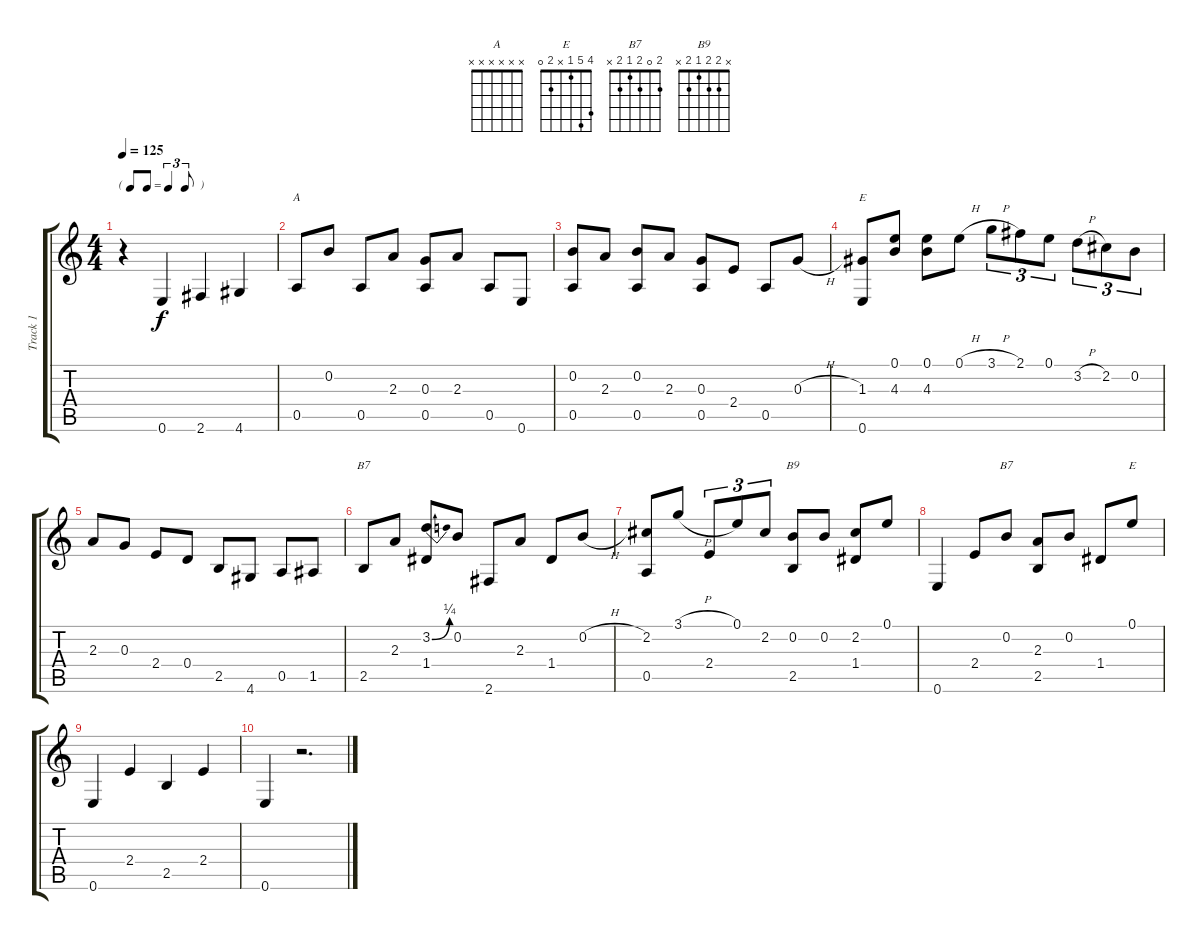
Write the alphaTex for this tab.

\track ("Track 1" "Track 1") {instrument acousticguitarnylon}
\staff {score tabs}
\tuning (E4 B3 G3 D3 A2 E2) {hide}
\chord ("A" x x x x x x)
\chord ("E" x x x x x x)
\chord ("B7" x x x x x x)
\chord ("B9" x 2 2 1 2 x)
\chord ("B7" 2 0 2 1 2 x)
\chord ("E" 4 5 1 x 2 0)
\ts (4 4)
\tf triplet8th
\tempo 125
\clef g2
\ks c
r.4{dy f} 0.6.4 2.6.4 4.6.4 |
0.5.8{ch "A"} 0.2.8 0.5.8 2.3.8 (0.3 0.5).8 2.3.8 0.5.8 0.6.8 |
(0.2 0.5).8 2.3.8 (0.2 0.5).8 2.3.8 (0.3 0.5).8 2.4.8 0.5.8 0.3{h}.8 |
(1.3 0.6).8{ch "E"} (0.1 4.3).8 (0.1 4.3).8 0.1{h}.8 3.1{h}.8{tu (3 2)} 2.1.8{tu (3 2)} 0.1.8{tu (3 2)} 3.2{h}.8{tu (3 2)} 2.2.8{tu (3 2)} 0.2.8{tu (3 2)} |
2.3.8 0.3.8 2.4.8 0.4.8 2.5.8 4.6.8 0.5.8 1.5.8 |
2.5.8{ch "B7"} 2.3.8 (3.2{be (bend 0 0 60 1)} 1.4).8 0.2.8 2.6.8 2.3.8 1.4.8 0.2{h}.8 |
(2.2 0.5).8 3.1{h}.8 2.4.8{tu (3 2)} 0.1.8{tu (3 2)} 2.2.8{tu (3 2)} (0.2 2.5).8{ch "B9"} 0.2.8 (2.2 1.4).8 0.1.8 |
0.6.4 2.4.8 0.2.8{ch "B7"} (2.3 2.5).8 0.2.8 1.4.8 0.1.8{ch "E"} |
0.6.4 2.4.4 2.5.4 2.4.4 |
0.6.4 r.2{d}
